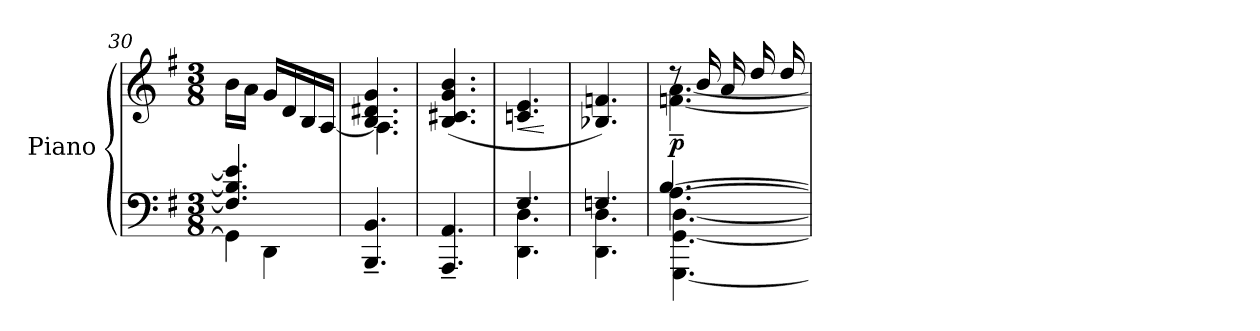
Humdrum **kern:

**kern	**kern	**dynam
*part1	*part1	*part1
*staff2	*staff1	*staff1/2
*I"Piano	*	*
*I'Pno.	*	*
*clefF4	*clefG2	*
*k[f#]	*k[f#]	*
*M3/8	*M3/8	*
=30	=30	=30
*^	*	*
4.F/] 4.B/] 4.e/]	8GG\J]	16b\	.
.	.	16a\JJ	.
.	4DD\	16g/LL	.
.	.	16d/	.
.	.	16B/	.
.	.	[16A/JJ	.
*v	*v	*	*
=31	=31	=31
*	*^	*
!	!	!	!LO:DY:b
!	!	!	!LO:DY:n=1:b
4.BBB/~ 4.BB/~	4.B/ 4.d#X/ 4.g/	4.A\]	p other-dynamics
*	*v	*v	*
=32	=32	=32
4.AAA/~ 4.AA/~	(>4.B/ 4.c#X/ 4.g/ 4.b/	.
=33	=33	=33
*^	*	*
!	!	!	!LO:HP:b
4.DD\~ 4.D\~	4.F#/	4.cn/ 4.e/	<
*v	*v	*	*
.	.	[
=34	=34	=34
*^	*	*
4.DD\~ 4.D\~	4.Fn/	4.B-X/ 4.fn/)	.
!!LO:LB:g=z
=35	=35	=35	=35
*	*^	*^	*
!	!	!	!	!	!LO:DY:b
[4.A\	[4.GGG\ [4.GG\ [4.D\	[4.B/	8rdd	[4.fn\~ [4.a\~	p
.	.	.	16b/LL	.	.
.	.	.	16a/	.	.
.	.	.	16dd/	.	.
.	.	.	16dd/J	.	.
*v	*v	*v	*	*	*
*	*v	*v	*
=	=	=
*-	*-	*-
